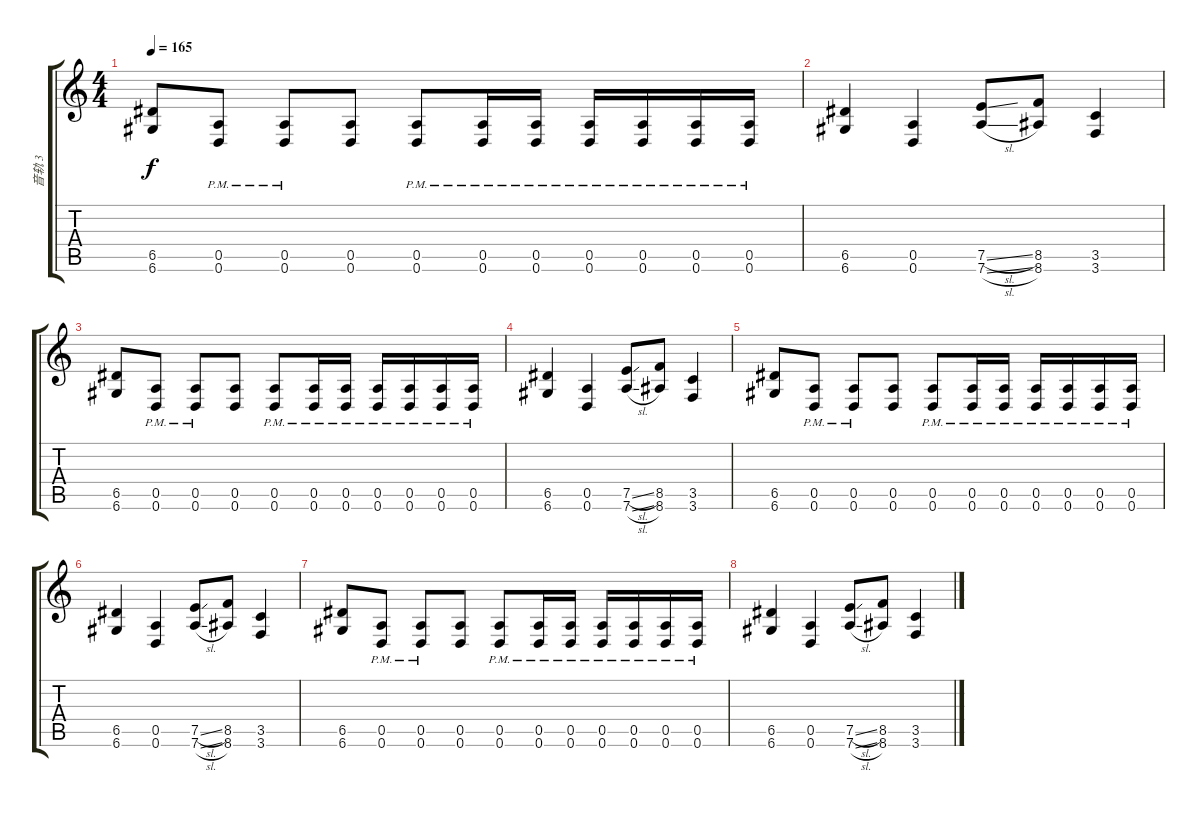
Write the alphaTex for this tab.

\track ("音轨 3" "音轨 3") {instrument distortionguitar}
\staff {score tabs}
\tuning (E4 B3 G3 D3 A2 D2) {hide}
\ts (4 4)
\tempo 165
\clef g2
\ks c
(6.5 6.6).8{dy f} (0.5{pm} 0.6{pm}).8 (0.5{pm} 0.6{pm}).8 (0.5 0.6).8 (0.5{pm} 0.6{pm}).8 (0.5{pm} 0.6{pm}).16 (0.5{pm} 0.6{pm}).16 (0.5{pm} 0.6{pm}).16 (0.5{pm} 0.6{pm}).16 (0.5{pm} 0.6{pm}).16 (0.5{pm} 0.6{pm}).16 |
(6.5 6.6).4 (0.5 0.6).4 (7.5{sl} 7.6{sl}).8 (8.5 8.6).8 (3.5 3.6).4 |
(6.5 6.6).8 (0.5{pm} 0.6{pm}).8 (0.5{pm} 0.6{pm}).8 (0.5 0.6).8 (0.5{pm} 0.6{pm}).8 (0.5{pm} 0.6{pm}).16 (0.5{pm} 0.6{pm}).16 (0.5{pm} 0.6{pm}).16 (0.5{pm} 0.6{pm}).16 (0.5{pm} 0.6{pm}).16 (0.5{pm} 0.6{pm}).16 |
(6.5 6.6).4 (0.5 0.6).4 (7.5{sl} 7.6{sl}).8 (8.5 8.6).8 (3.5 3.6).4 |
(6.5 6.6).8 (0.5{pm} 0.6{pm}).8 (0.5{pm} 0.6{pm}).8 (0.5 0.6).8 (0.5{pm} 0.6{pm}).8 (0.5{pm} 0.6{pm}).16 (0.5{pm} 0.6{pm}).16 (0.5{pm} 0.6{pm}).16 (0.5{pm} 0.6{pm}).16 (0.5{pm} 0.6{pm}).16 (0.5{pm} 0.6{pm}).16 |
(6.5 6.6).4 (0.5 0.6).4 (7.5{sl} 7.6{sl}).8 (8.5 8.6).8 (3.5 3.6).4 |
(6.5 6.6).8 (0.5{pm} 0.6{pm}).8 (0.5{pm} 0.6{pm}).8 (0.5 0.6).8 (0.5{pm} 0.6{pm}).8 (0.5{pm} 0.6{pm}).16 (0.5{pm} 0.6{pm}).16 (0.5{pm} 0.6{pm}).16 (0.5{pm} 0.6{pm}).16 (0.5{pm} 0.6{pm}).16 (0.5{pm} 0.6{pm}).16 |
(6.5 6.6).4 (0.5 0.6).4 (7.5{sl} 7.6{sl}).8 (8.5 8.6).8 (3.5 3.6).4
